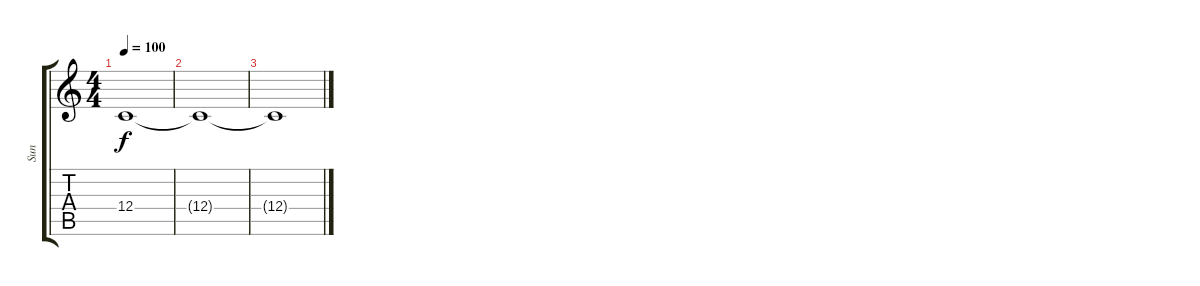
\track ("Sun" "Sun") {instrument shakuhachi}
\staff {score tabs}
\tuning (D4 A3 F3 C3 G2 C2) {hide}
\ts (4 4)
\tempo 100
\clef g2
\ks c
12.4.1{dy f volume 0} |
12.4{t}.1 |
12.4{t}.1
